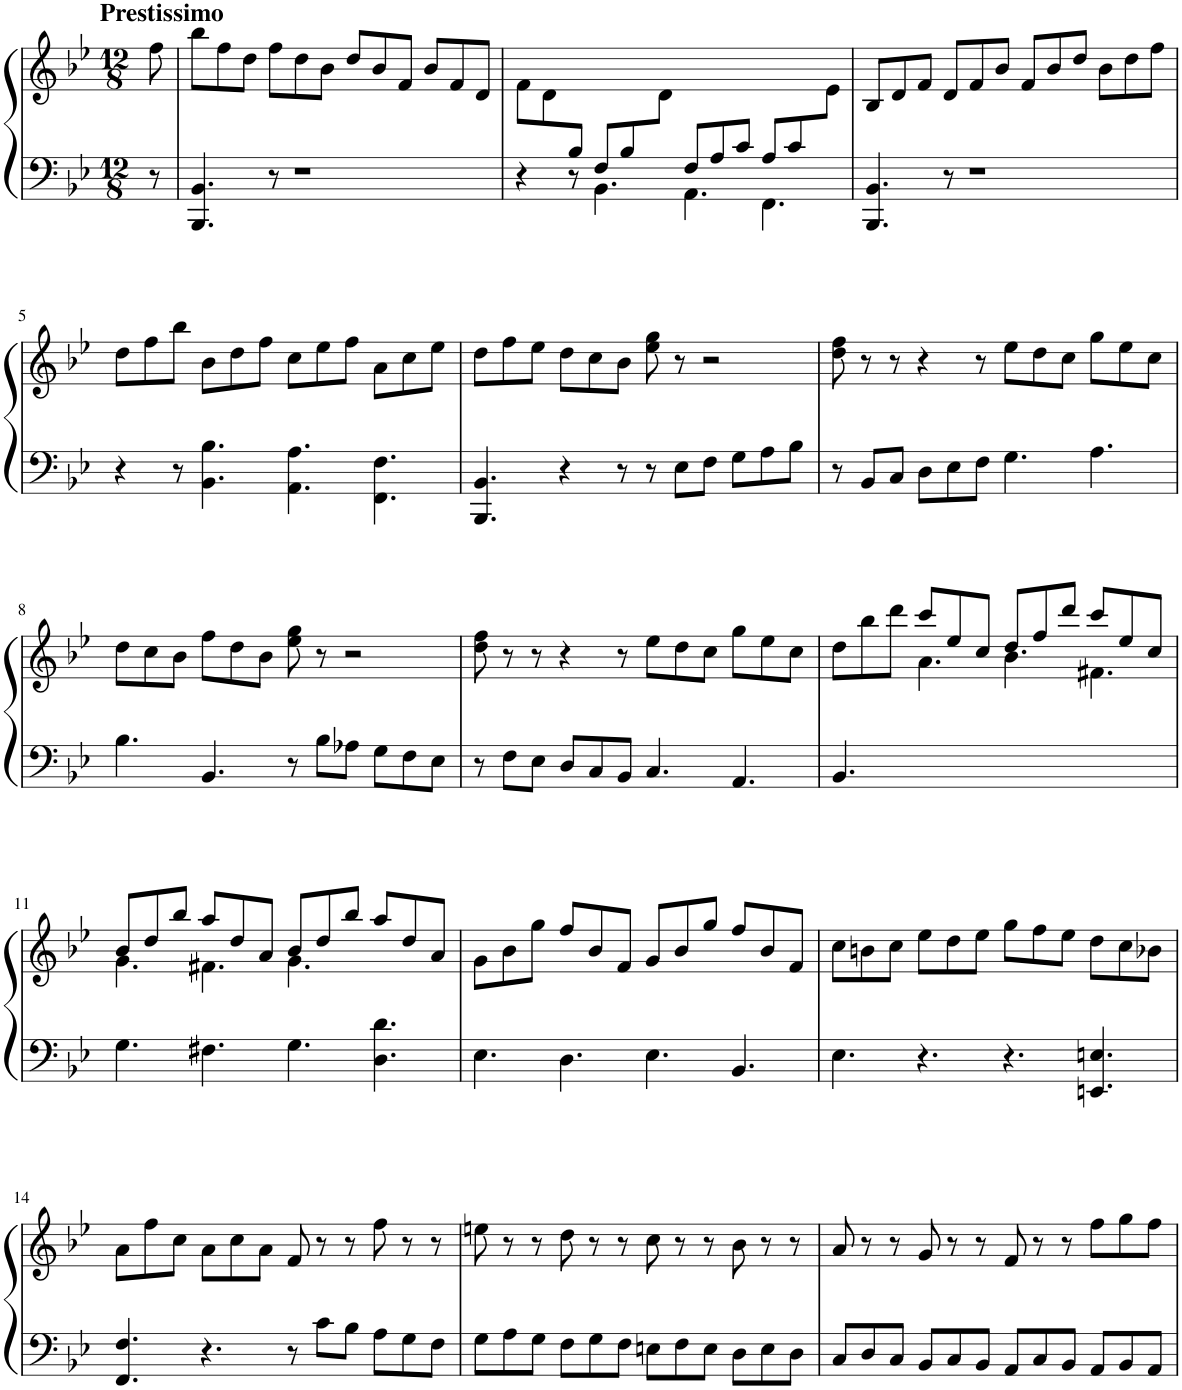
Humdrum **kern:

**kern	**kern
*part1	*part1
*staff2	*staff1
*I"Piano	*
*I'Pno.	*
*clefF4	*clefG2
*k[b-e-]	*k[b-e-]
*M12/8	*M12/8
=1	=1
!	!LO:TX:a:B:t=Prestissimo
8r	8ff\
=2	=2
4.BBB-/ 4.BB-/	8bb-\L
.	8ff\
.	8dd\J
8r	8ff\L
1r	8dd\
.	8b-\J
.	8dd/L
.	8b-/
.	8f/J
.	8b-/L
.	8f/
.	8d/J
=3	=3
*^	*
4ryy	4r	8f\L
.	.	8d\
8B-/J	8r	4.ryy
8F/L	4.BB-\	.
8B-/	.	.
8ryy	.	8d\J
8F/L	4.AA\	8ryy
8A/	.	.
8c/J	.	.
8A/L	4.FF\	.
8c/	.	.
8ryy	.	8e-\J
*v	*v	*
=4	=4
4.BBB-/ 4.BB-/	8B-/L
.	8d/
.	8f/J
8r	8d/L
1r	8f/
.	8b-/J
.	8f/L
.	8b-/
.	8dd/J
.	8b-\L
.	8dd\
.	8ff\J
!!LO:LB:g=z
=5	=5
4r	8dd\L
.	8ff\
8r	8bb-\J
4.BB-\ 4.B-\	8b-\L
.	8dd\
.	8ff\J
4.AA\ 4.A\	8cc\L
.	8ee-\
.	8ff\J
4.FF\ 4.F\	8a\L
.	8cc\
.	8ee-\J
=6	=6
4.BBB-/ 4.BB-/	8dd\L
.	8ff\
.	8ee-\J
4r	8dd\L
.	8cc\
8r	8b-\J
8r	8ee-\ 8gg\
8E-\L	8r
8F\J	2r
8G\L	.
8A\	.
8B-\J	.
=7	=7
8r	8dd\ 8ff\
8BB-/L	8r
8C/J	8r
8D\L	4r
8E-\	.
8F\J	8r
4.G\	8ee-\L
.	8dd\
.	8cc\J
4.A\	8gg\L
.	8ee-\
.	8cc\J
!!LO:LB:g=z
=8	=8
4.B-\	8dd\L
.	8cc\
.	8b-\J
4.BB-/	8ff\L
.	8dd\
.	8b-\J
8r	8ee-\ 8gg\
8B-\L	8r
8A-X\J	2r
8G\L	.
8F\	.
8E-\J	.
=9	=9
8r	8dd\ 8ff\
8F\L	8r
8E-\J	8r
8D/L	4r
8C/	.
8BB-/J	8r
4.C/	8ee-\L
.	8dd\
.	8cc\J
4.AA/	8gg\L
.	8ee-\
.	8cc\J
=10	=10
*	*^
4.BB-/	8dd\L	4.ryy
.	8bb-\	.
.	8ddd\J	.
1ryy	8ccc/L	4.a\
.	8ee-/	.
.	8cc/J	.
.	8dd/L	4.b-\
.	8ff/	.
.	8ddd/J	.
.	8ccc/L	4.f#X\
.	8ee-/	.
8ryy	8cc/J	.
!!LO:LB:g=z	!!
=11	=11	=11
*^	*	*
8ryy	4.G\	8b-/L	4.g\
.	.	8dd/	.
.	.	8bb-/J	.
.	4.F#X\	8aa/L	4.f#X\
.	.	8dd/	.
.	.	8a/J	.
.	4.G\	8b-/L	4.g\
.	.	8dd/	.
.	.	8bb-/J	.
4.d\	4.D\	8aa/L	4.ryy
.	.	8dd/	.
.	.	8a/J	.
*v	*v	*	*
*	*v	*v
=12	=12
4.E-\	8g\L
.	8b-\
.	8gg\J
4.D\	8ff/L
.	8b-/
.	8f/J
4.E-\	8g/L
.	8b-/
.	8gg/J
4.BB-/	8ff/L
.	8b-/
.	8f/J
=13	=13
4.E-\	8cc\L
.	8bn\
.	8cc\J
4.r	8ee-\L
.	8dd\
.	8ee-\J
4.r	8gg\L
.	8ff\
.	8ee-\J
4.EEn/ 4.En/	8dd\L
.	8cc\
.	8b-X\J
!!LO:LB:g=z
=14	=14
4.FF/ 4.F/	8a\L
.	8ff\
.	8cc\J
4.r	8a\L
.	8cc\
.	8a\J
8r	8f/
8c\L	8r
8B-\J	8r
8A\L	8ff\
8G\	8r
8F\J	8r
=15	=15
8G\L	8een\
8A\	8r
8G\J	8r
8F\L	8dd\
8G\	8r
8F\J	8r
8En\L	8cc\
8F\	8r
8E\J	8r
8D\L	8b-\
8E\	8r
8D\J	8r
=16	=16
8C/L	8a/
8D/	8r
8C/J	8r
8BB-/L	8g/
8C/	8r
8BB-/J	8r
8AA/L	8f/
8C/	8r
8BB-/J	8r
8AA/L	8ff\L
8BB-/	8gg\
8AA/J	8ff\J
=	=
*-	*-
